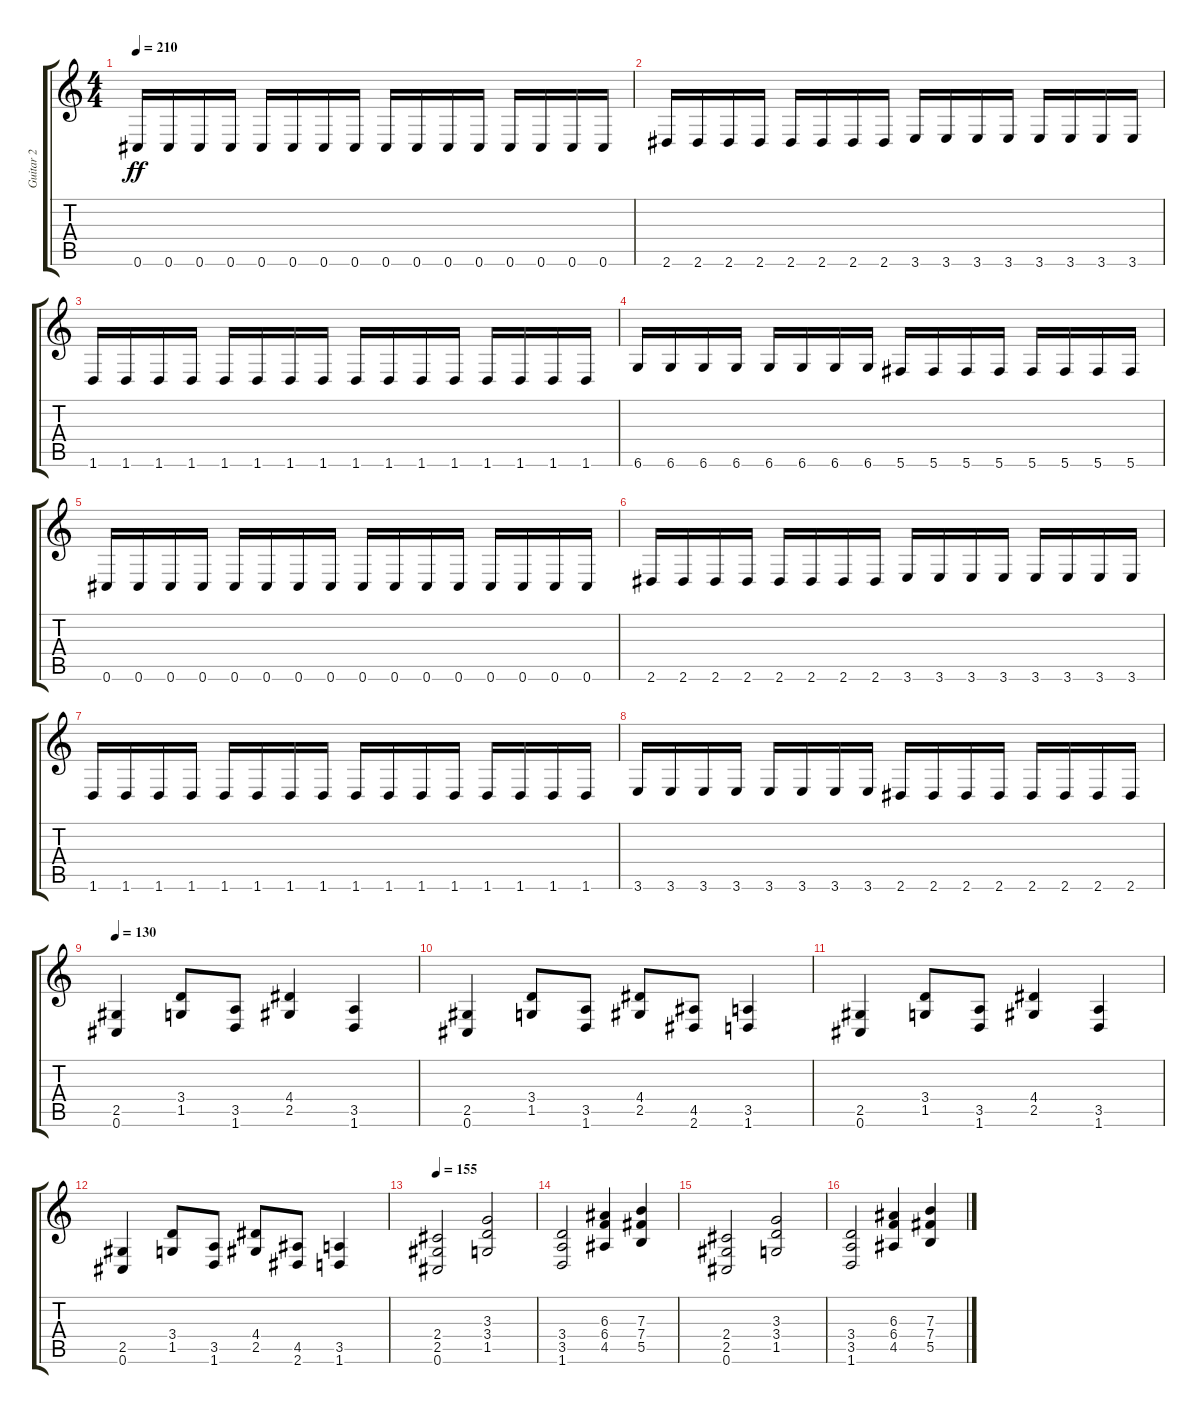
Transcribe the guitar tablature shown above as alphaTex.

\track ("Guitar 2" "Guitar 2") {instrument distortionguitar}
\staff {score tabs}
\tuning (Db4 Ab3 E3 B2 Gb2 Db2) {hide}
\ts (4 4)
\tempo 210
\clef g2
\ks c
0.6.16{dy ff} 0.6.16 0.6.16 0.6.16 0.6.16 0.6.16 0.6.16 0.6.16 0.6.16 0.6.16 0.6.16 0.6.16 0.6.16 0.6.16 0.6.16 0.6.16 |
2.6.16 2.6.16 2.6.16 2.6.16 2.6.16 2.6.16 2.6.16 2.6.16 3.6.16 3.6.16 3.6.16 3.6.16 3.6.16 3.6.16 3.6.16 3.6.16 |
1.6.16 1.6.16 1.6.16 1.6.16 1.6.16 1.6.16 1.6.16 1.6.16 1.6.16 1.6.16 1.6.16 1.6.16 1.6.16 1.6.16 1.6.16 1.6.16 |
6.6.16 6.6.16 6.6.16 6.6.16 6.6.16 6.6.16 6.6.16 6.6.16 5.6.16 5.6.16 5.6.16 5.6.16 5.6.16 5.6.16 5.6.16 5.6.16 |
0.6.16 0.6.16 0.6.16 0.6.16 0.6.16 0.6.16 0.6.16 0.6.16 0.6.16 0.6.16 0.6.16 0.6.16 0.6.16 0.6.16 0.6.16 0.6.16 |
2.6.16 2.6.16 2.6.16 2.6.16 2.6.16 2.6.16 2.6.16 2.6.16 3.6.16 3.6.16 3.6.16 3.6.16 3.6.16 3.6.16 3.6.16 3.6.16 |
1.6.16 1.6.16 1.6.16 1.6.16 1.6.16 1.6.16 1.6.16 1.6.16 1.6.16 1.6.16 1.6.16 1.6.16 1.6.16 1.6.16 1.6.16 1.6.16 |
3.6.16 3.6.16 3.6.16 3.6.16 3.6.16 3.6.16 3.6.16 3.6.16 2.6.16 2.6.16 2.6.16 2.6.16 2.6.16 2.6.16 2.6.16 2.6.16 |
\tempo 130
(2.5 0.6).4 (3.4 1.5).8 (3.5 1.6).8 (4.4 2.5).4 (3.5 1.6).4 |
(2.5 0.6).4 (3.4 1.5).8 (3.5 1.6).8 (4.4 2.5).8 (4.5 2.6).8 (3.5 1.6).4 |
(2.5 0.6).4 (3.4 1.5).8 (3.5 1.6).8 (4.4 2.5).4 (3.5 1.6).4 |
(2.5 0.6).4 (3.4 1.5).8 (3.5 1.6).8 (4.4 2.5).8 (4.5 2.6).8 (3.5 1.6).4 |
\tempo 155
(2.4 2.5 0.6).2 (3.3 3.4 1.5).2 |
(3.4 3.5 1.6).2 (6.3 6.4 4.5).4 (7.3 7.4 5.5).4 |
(2.4 2.5 0.6).2 (3.3 3.4 1.5).2 |
(3.4 3.5 1.6).2 (6.3 6.4 4.5).4 (7.3 7.4 5.5).4
